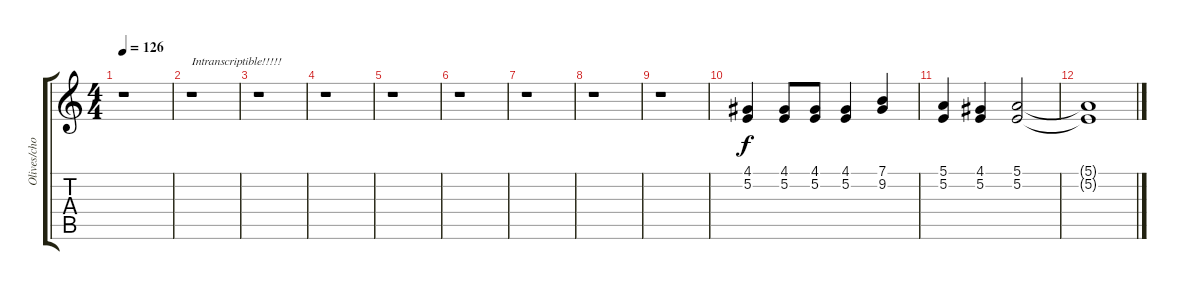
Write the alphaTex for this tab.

\track ("Olives/choeurs" "Olives/cho") {instrument choiraahs}
\staff {score tabs}
\tuning (E4 B3 G3 D3 A2 E2) {hide}
\ts (4 4)
\tempo 126
\clef g2
\ks c
r.1{dy mp} |
r.1{txt "Intranscriptible!!!!!"} |
r.1 |
r.1 |
r.1 |
r.1 |
r.1 |
r.1 |
r.1 |
(4.1 5.2).4{dy f} (4.1 5.2).8 (4.1 5.2).8 (4.1 5.2).4 (7.1 9.2).4 |
(5.1 5.2).4 (4.1 5.2).4 (5.1 5.2).2 |
(5.1{t} 5.2{t}).1{volume 0}
